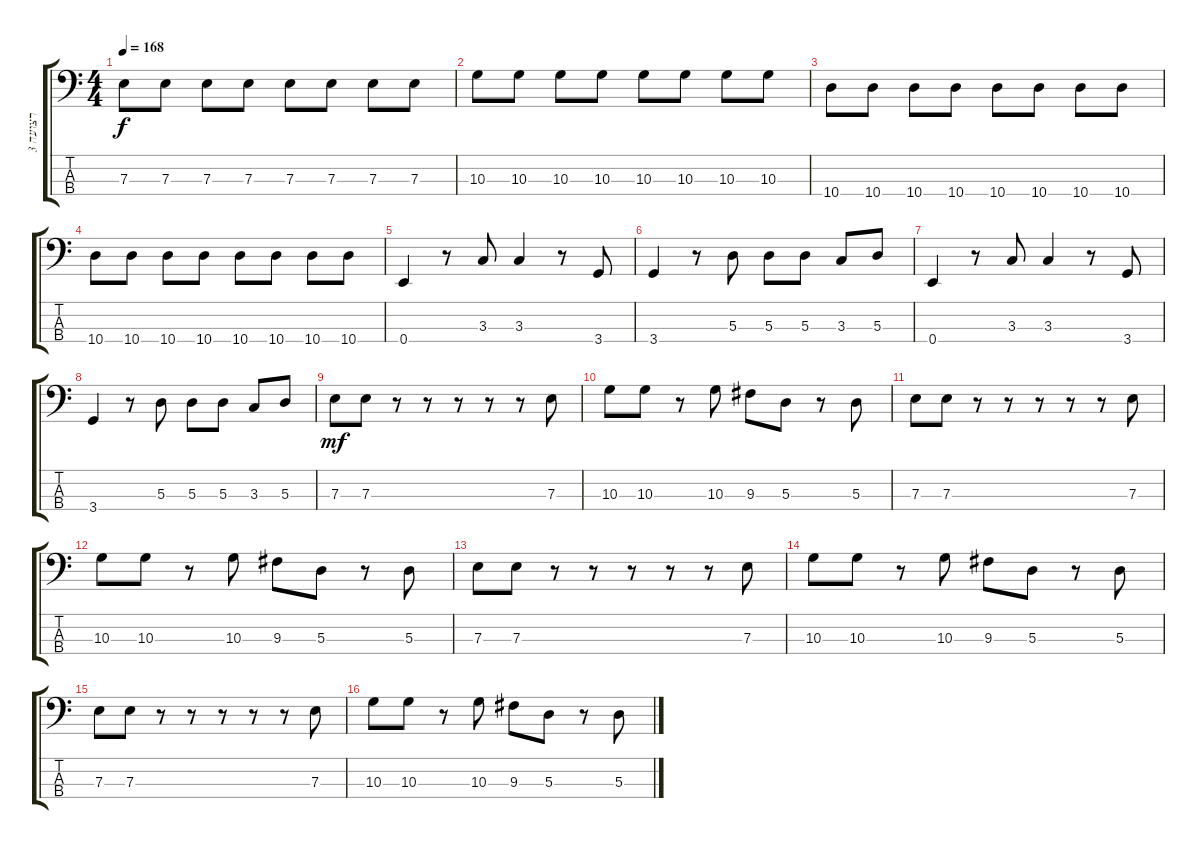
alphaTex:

\track ("רצועה 3" "רצועה 3") {instrument electricbassfinger}
\staff {score tabs}
\tuning (G2 D2 A1 E1) {hide}
\ts (4 4)
\tempo 168
\clef f4
\ks c
7.3.8{dy f} 7.3.8 7.3.8 7.3.8 7.3.8 7.3.8 7.3.8 7.3.8 |
10.3.8 10.3.8 10.3.8 10.3.8 10.3.8 10.3.8 10.3.8 10.3.8 |
10.4.8 10.4.8 10.4.8 10.4.8 10.4.8 10.4.8 10.4.8 10.4.8 |
10.4.8 10.4.8 10.4.8 10.4.8 10.4.8 10.4.8 10.4.8 10.4.8 |
0.4.4 r.8 3.3.8 3.3.4 r.8 3.4.8 |
3.4.4 r.8 5.3.8 5.3.8 5.3.8 3.3.8 5.3.8 |
0.4.4 r.8 3.3.8 3.3.4 r.8 3.4.8 |
3.4.4 r.8 5.3.8 5.3.8 5.3.8 3.3.8 5.3.8 |
7.3.8{dy mf} 7.3.8 r.8 r.8 r.8 r.8 r.8 7.3.8 |
10.3.8 10.3.8 r.8 10.3.8 9.3.8 5.3.8 r.8 5.3.8 |
7.3.8 7.3.8 r.8 r.8 r.8 r.8 r.8 7.3.8 |
10.3.8 10.3.8 r.8 10.3.8 9.3.8 5.3.8 r.8 5.3.8 |
7.3.8 7.3.8 r.8 r.8 r.8 r.8 r.8 7.3.8 |
10.3.8 10.3.8 r.8 10.3.8 9.3.8 5.3.8 r.8 5.3.8 |
7.3.8 7.3.8 r.8 r.8 r.8 r.8 r.8 7.3.8 |
10.3.8 10.3.8 r.8 10.3.8 9.3.8 5.3.8 r.8 5.3.8
